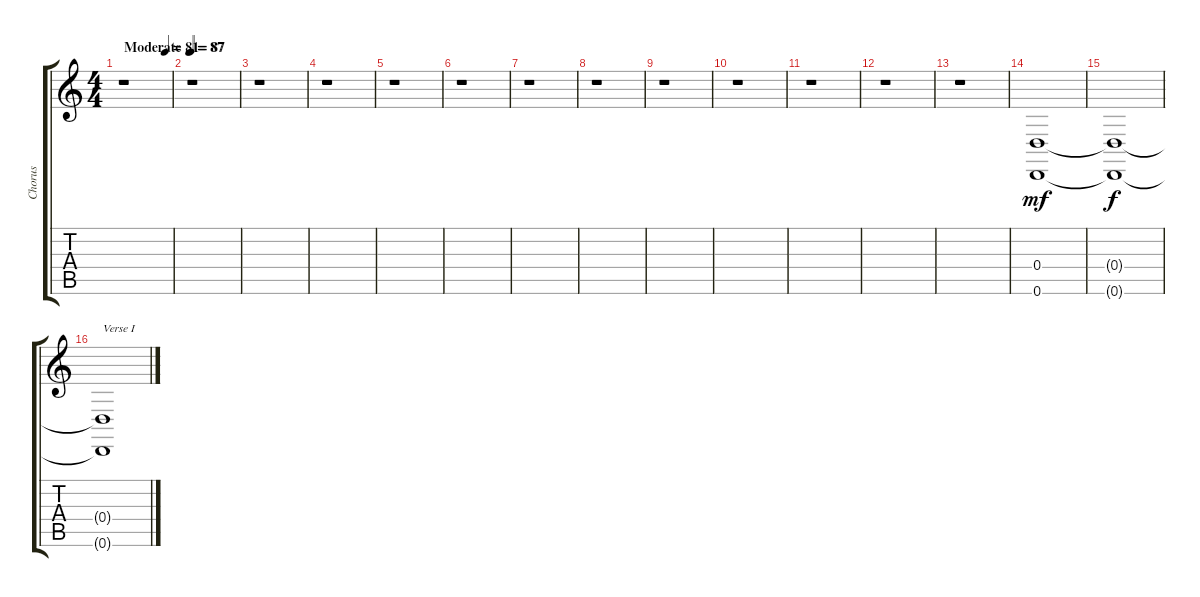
\track ("Chorus" "Chorus") {instrument choiraahs}
\staff {score tabs}
\tuning (E4 B3 G3 D3 A2 D2) {hide}
\ts (4 4)
\tempo (87 "Moderate")
\tempo (81 0.875)
\tempo (87 "Moderate")
\clef g2
\ks c
r.1{dy mf instrument choiraahs} |
\tempo 87
r.1 |
r.1 |
r.1 |
r.1 |
r.1 |
r.1 |
r.1 |
r.1 |
r.1 |
r.1 |
r.1 |
r.1 |
(0.4 0.6).1 |
(0.4{t} 0.6{t}).1{dy f} |
(0.4{t} 0.6{t}).1{txt "Verse I"}
